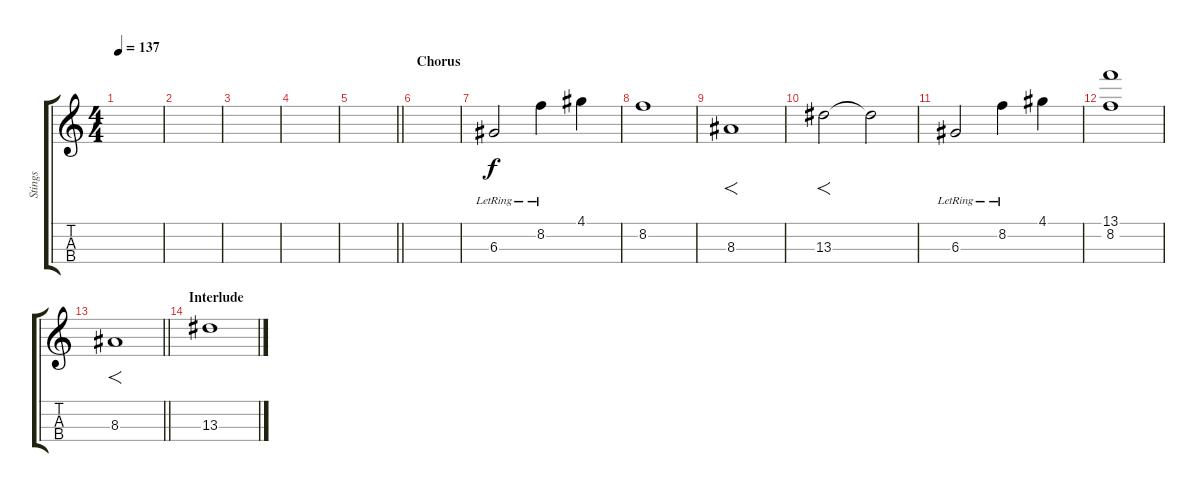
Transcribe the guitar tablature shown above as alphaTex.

\track ("Stings" "Stings") {instrument stringensemble1}
\staff {score tabs}
\tuning (E5 A4 D4 G3) {hide}
\ts (4 4)
\tempo 137
\clef g2
\ks c
|
|
|
|
\barLineRight lightlight
|
\section ("" "Chorus")
|
6.3{lr}.2 8.2{lr}.4 4.1.4 |
8.2.1 |
8.3.1{f} |
13.3.2{f} 13.3{t}.2 |
6.3{lr}.2 8.2{lr}.4 4.1.4 |
(13.1 8.2).1 |
\barLineRight lightlight
8.3.1{f} |
\section ("" "Interlude")
13.3.1{volume 0}
